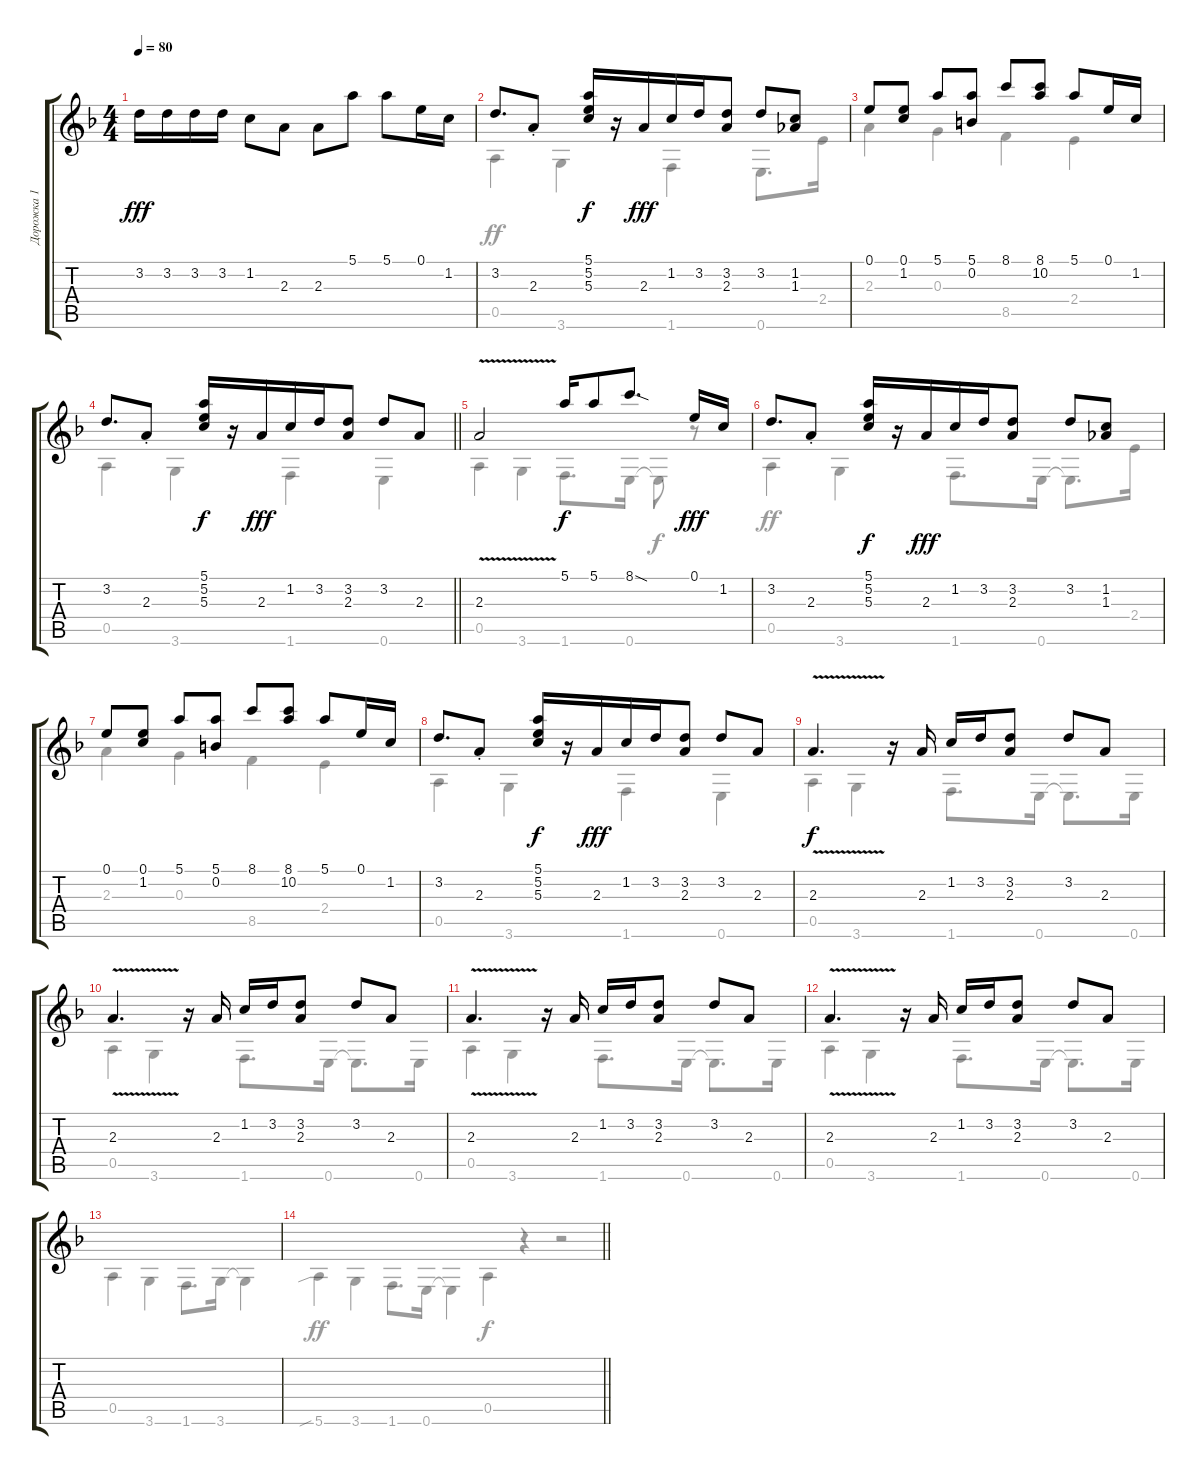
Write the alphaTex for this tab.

\track ("Дорожка 1" "Дорожка 1") {instrument acousticguitarsteel}
\staff {score tabs}
\tuning (E4 B3 G3 D3 A2 E2) {hide}
\voice
\ts (4 4)
\tempo 80
\clef g2
\ks f
3.2.16{dy fff} 3.2.16 3.2.16 3.2.16 1.2.8 2.3.8 2.3.8 5.1.8 5.1.8 0.1.16 1.2.16 |
3.2.8{d} 2.3{st}.8 (5.1 5.2 5.3).16{dy f} r.16 2.3.16{dy fff beam merge} 1.2.16 3.2.16 (3.2 2.3).8 3.2.8 (1.2 1.3).8 |
0.1.8 (0.1 1.2).8 5.1.8 (5.1 0.2).8 8.1.8 (8.1 10.2).8 5.1.8 0.1.16 1.2.16 |
\barLineRight lightlight
3.2.8{d} 2.3{st}.8 (5.1 5.2 5.3).16{dy f} r.16 2.3.16{dy fff beam merge} 1.2.16 3.2.16 (3.2 2.3).8 3.2.8 2.3.8 |
2.3{v}.2 5.1.16{dy f} 5.1.8 8.1{sod}.8{d} 0.1.16{dy fff} 1.2.16 |
3.2.8{d} 2.3{st}.8 (5.1 5.2 5.3).16{dy f} r.16 2.3.16{dy fff beam merge} 1.2.16 3.2.16 (3.2 2.3).8 3.2.8 (1.2 1.3).8 |
0.1.8 (0.1 1.2).8 5.1.8 (5.1 0.2).8 8.1.8 (8.1 10.2).8 5.1.8 0.1.16 1.2.16 |
3.2.8{d} 2.3{st}.8 (5.1 5.2 5.3).16{dy f} r.16 2.3.16{dy fff beam merge} 1.2.16 3.2.16 (3.2 2.3).8 3.2.8 2.3.8 |
2.3{v}.4{d dy f} r.16 2.3.16 1.2.16 3.2.16 (3.2 2.3).8 3.2.8 2.3.8 |
2.3{v}.4{d volume 0} r.16 2.3.16 1.2.16 3.2.16 (3.2 2.3).8 3.2.8 2.3.8 |
2.3{v}.4{d} r.16 2.3.16 1.2.16 3.2.16 (3.2 2.3).8 3.2.8 2.3.8 |
2.3{v}.4{d} r.16 2.3.16 1.2.16 3.2.16 (3.2 2.3).8 3.2.8 2.3.8 |
|
\barLineRight lightlight
\voice
\clef g2
\ottava regular
\simile none
\ks f
5.6{sib}.4{dy ff} 3.6.4 1.6.8{d} 0.6.16 0.6{t}.4 |
0.5.4 3.6.4 1.6.4 0.6.8{d} 2.4.16 |
2.3.4 0.3.4 8.5.4 2.4.4 |
\barLineRight lightlight
0.5.4 3.6.4 1.6.4 0.6.4 |
0.5.4 3.6.4 1.6.8{d} 0.6.16 0.6{t}.8{dy f} r.8 |
0.5.4{dy ff} 3.6.4 1.6.8{d} 0.6.16 0.6{t}.8{d} 2.4.16 |
2.3.4 0.3.4 8.5.4 2.4.4 |
0.5.4 3.6.4 1.6.4 0.6.4 |
0.5.4{dy f} 3.6.4 1.6.8{d} 0.6.16 0.6{t}.8{d} 0.6.16 |
0.5.4 3.6.4 1.6.8{d} 0.6.16 0.6{t}.8{d} 0.6.16 |
0.5.4 3.6.4 1.6.8{d} 0.6.16 0.6{t}.8{d} 0.6.16 |
0.5.4 3.6.4 1.6.8{d} 0.6.16 0.6{t}.8{d} 0.6.16 |
0.5.4 3.6.4 1.6.8{d} 3.6.16 3.6{t}.4 |
\barLineRight lightlight
0.5.4 r.4 r.2
